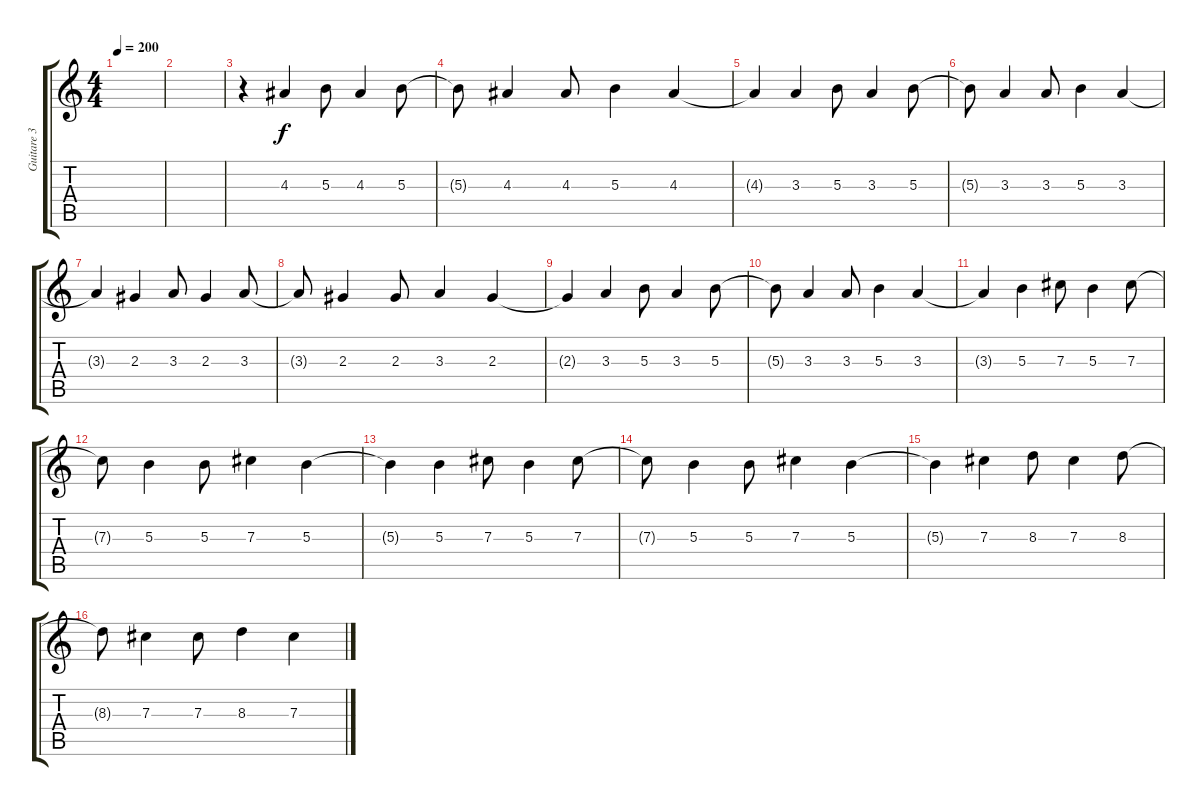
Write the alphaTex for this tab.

\track ("Guitare 3" "Guitare 3") {instrument acousticguitarnylon}
\staff {score tabs}
\tuning (Eb4 Bb3 Gb3 Db3 Ab2 Eb2) {hide}
\ts (4 4)
\tempo 200
\clef g2
\ks c
|
|
r.4{volume 16} 4.3.4 5.3.8 4.3.4 5.3.8 |
5.3{t}.8 4.3.4 4.3.8 5.3.4 4.3.4 |
4.3{t}.4 3.3.4 5.3.8 3.3.4 5.3.8 |
5.3{t}.8 3.3.4 3.3.8 5.3.4 3.3.4 |
3.3{t}.4 2.3.4 3.3.8 2.3.4 3.3.8 |
3.3{t}.8 2.3.4 2.3.8 3.3.4 2.3.4 |
2.3{t}.4 3.3.4 5.3.8 3.3.4 5.3.8 |
5.3{t}.8 3.3.4 3.3.8 5.3.4 3.3.4 |
3.3{t}.4 5.3.4 7.3.8 5.3.4 7.3.8 |
7.3{t}.8 5.3.4 5.3.8 7.3.4 5.3.4 |
5.3{t}.4 5.3.4 7.3.8 5.3.4 7.3.8 |
7.3{t}.8 5.3.4 5.3.8 7.3.4 5.3.4 |
5.3{t}.4 7.3.4 8.3.8 7.3.4 8.3.8 |
8.3{t}.8 7.3.4 7.3.8 8.3.4 7.3.4
